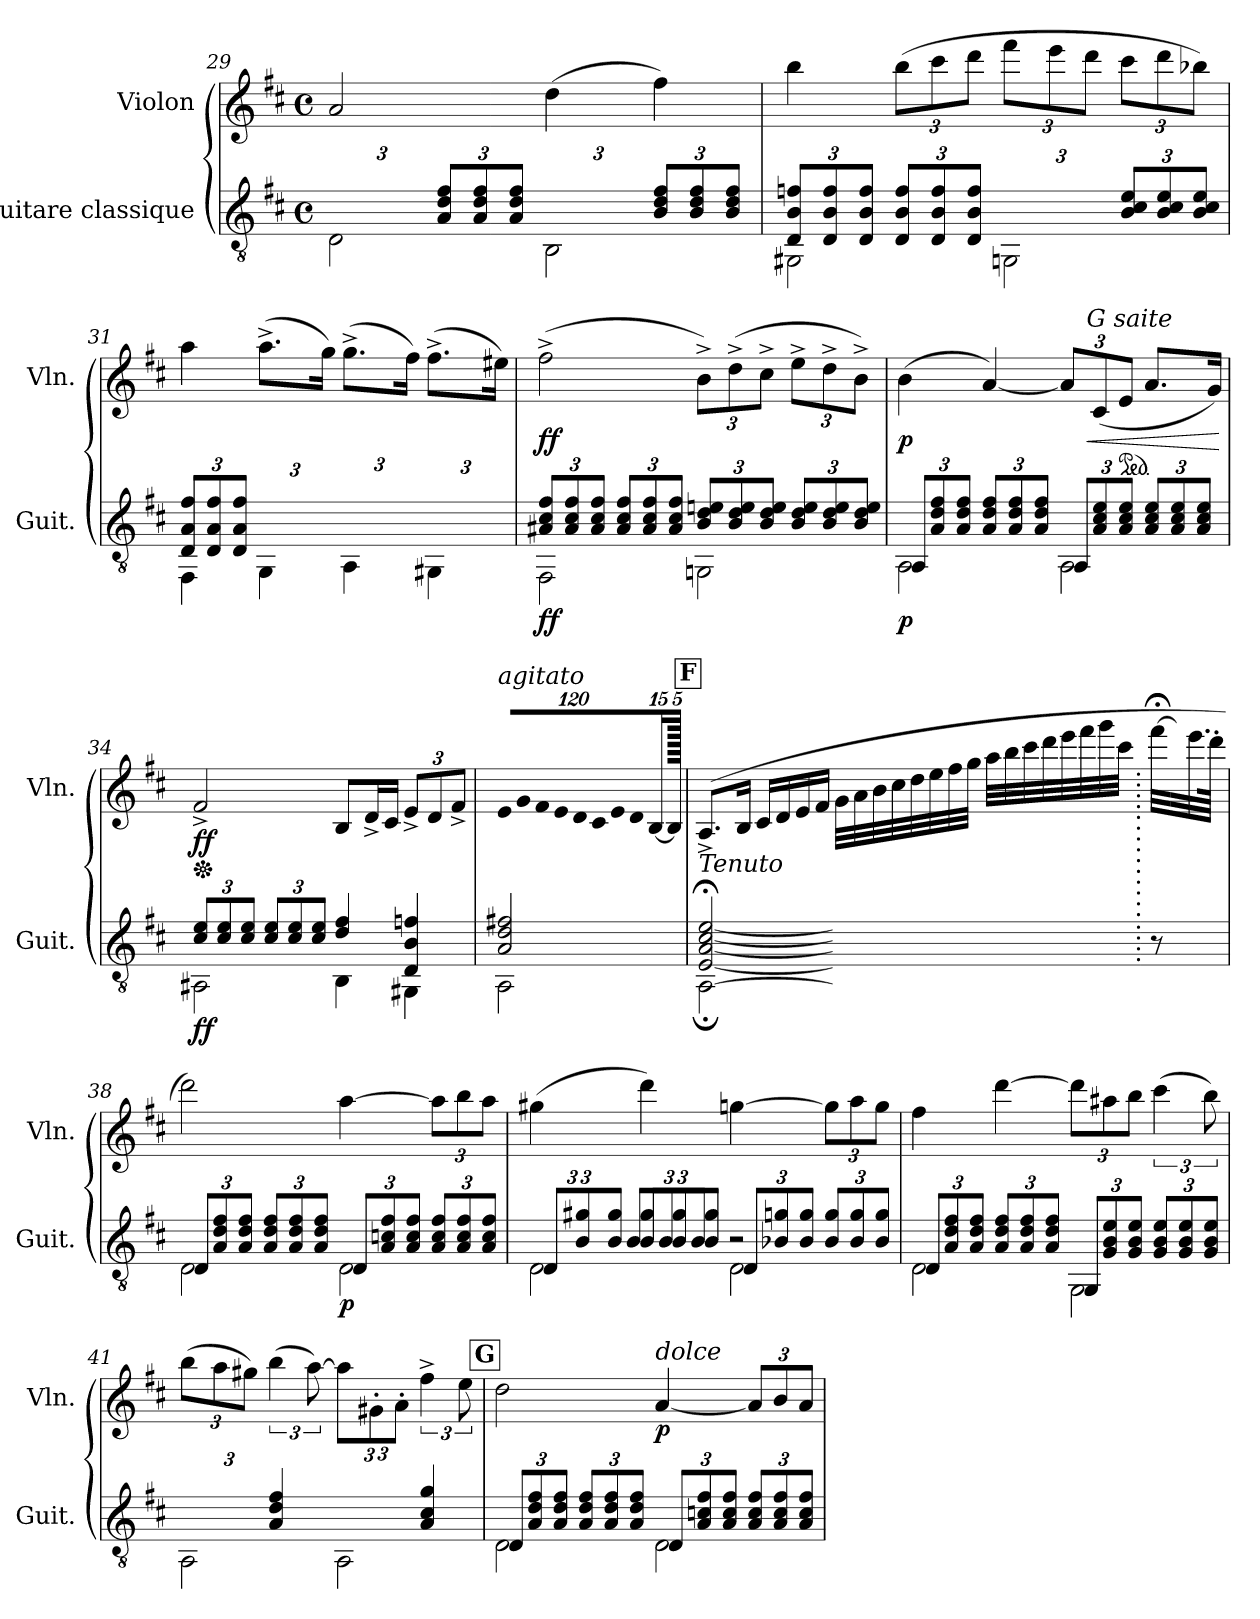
**kern	**dynam	**kern	**dynam
*part2	*part2	*part1	*part1
*staff2	*staff2	*staff1	*staff1
*I"Guitare classique	*	*I"Violon	*
*I'Guit.	*	*I'Vln.	*
*clefGv2	*	*clefG2	*
*k[f#c#]	*	*k[f#c#]	*
*M4/4	*	*M4/4	*
*met(c)	*	*met(c)	*
=29	=29	=29	=29
*^	*	*	*
*	*Xbrackettup	*	*	*
2Di\	12D/Lyy	.	2a/	.
.	12A/ 12d/ 12f#/	.	.	.
.	12A/ 12d/ 12f#/J	.	.	.
.	12A/ 12d/ 12f#/L	.	.	.
.	12A/ 12d/ 12f#/	.	.	.
.	12A/ 12d/ 12f#/J	.	.	.
2BB\	12BB/Lyy	.	(4dd\	.
.	12B/ 12d/ 12f#/	.	.	.
.	12B/ 12d/ 12f#/J	.	.	.
.	12B/ 12d/ 12f#/L	.	4ff#\)	.
.	12B/ 12d/ 12f#/	.	.	.
.	12B/ 12d/ 12f#/J	.	.	.
!!LO:LB:g=z
=30	=30	=30	=30	=30
2GG#X\	12D/ 12B/ 12fn/L	.	4bb\	.
.	12D/ 12B/ 12f/	.	.	.
.	12D/ 12B/ 12f/J	.	.	.
*	*	*	*Xbrackettup	*
.	12D/ 12B/ 12f/L	.	(12bb\L	.
.	12D/ 12B/ 12f/	.	12ccc#\	.
.	12D/ 12B/ 12f/J	.	12ddd\J	.
2GGn\	12GG/Lyy	.	12fff#\L	.
.	12B-X/ 12c#/ 12e/	.	12eee\	.
.	12B-/ 12c#/ 12e/J	.	12ddd\J	.
.	12B-/ 12c#/ 12e/L	.	12ccc#\L	.
.	12B-/ 12c#/ 12e/	.	12ddd\	.
.	12B-/ 12c#/ 12e/J	.	12bb-X\J)	.
=31	=31	=31	=31	=31
4FF#\	12D/ 12A/ 12f#/L	.	4aa\	.
.	12D/ 12A/ 12f#/	.	.	.
.	12D/ 12A/ 12f#/J	.	.	.
4GG\	12GG/Lyy	.	(8.aa^\L	.
.	12D/ 12B/ 12d/	.	.	.
.	12D/ 12B/ 12d/J	.	.	.
.	.	.	16gg\Jk)	.
4AA\	12AA/Lyy	.	(8.gg^\L	.
.	12A/ 12d/ 12f#/	.	.	.
.	12A/ 12d/ 12f#/J	.	.	.
.	.	.	16ff#\Jk)	.
4GG#X\	12GG#/Lyy	.	(8.ff#^\L	.
.	12B/ 12e#X/	.	.	.
.	12B/ 12e#/J	.	.	.
.	.	.	16ee#X\Jk)	.
!!LO:LB:g=z
=32	=32	=32	=32	=32
!	!	!LO:DY:b	!	!LO:DY:b
2FF#\	12A#X/ 12c#/ 12f#/L	ff	(2ff#^\	ff
.	12A#/ 12c#/ 12f#/	.	.	.
.	12A#/ 12c#/ 12f#/J	.	.	.
.	12A#/ 12c#/ 12f#/L	.	.	.
.	12A#/ 12c#/ 12f#/	.	.	.
.	12A#/ 12c#/ 12f#/J	.	.	.
2GGn\	12B/ 12d/ 12en/L	.	12b^\L)	.
.	12B/ 12d/ 12e/	.	(12dd^\	.
.	12B/ 12d/ 12e/J	.	12cc#^\J	.
.	12B/ 12d/ 12e/L	.	12ee^\L	.
.	12B/ 12d/ 12e/	.	12dd^\	.
.	12B/ 12d/ 12e/J	.	12b^\J)	.
=33	=33	=33	=33	=33
!	!	!LO:DY:b	!	!LO:DY:b
2AA\	12AA/L	p	(4b\	p
.	12A/ 12d/ 12f#/	.	.	.
.	12A/ 12d/ 12f#/J	.	.	.
.	12A/ 12d/ 12f#/L	.	[4a/)	.
.	12A/ 12d/ 12f#/	.	.	.
.	12A/ 12d/ 12f#/J	.	.	.
2AA\	12AA/L	.	12a/L]	.
!	!	!	!LO:TX:a:i:t=G saite	!
!	!	!	!	!LO:HP:b
.	12A/ 12c#/ 12e/	.	(12c#/	<
*	*	*	*ped	*
.	12A/ 12c#/ 12e/J	.	12e/J	.
.	12A/ 12c#/ 12e/L	.	8.a/L	.
.	12A/ 12c#/ 12e/	.	.	.
.	12A/ 12c#/ 12e/J	.	.	.
.	.	.	16g/Jk)	.
*v	*v	*	*	*
.	.	.	[
!!LO:LB:g=z
=34	=34	=34	=34
*^	*	*	*
*	*	*	*Xped	*
!	!	!LO:DY:b	!	!LO:DY:b
2AA#X\	12c#/ 12e/L	ff	2f#^/	ff
.	12c#/ 12e/	.	.	.
.	12c#/ 12e/J	.	.	.
.	12c#/ 12e/L	.	.	.
.	12c#/ 12e/	.	.	.
.	12c#/ 12e/J	.	.	.
4BB\	4d/ 4f#/	.	8B/L	.
.	.	.	16d^/L	.
.	.	.	16c#/JJ	.
4GG#X\	4D/ 4B/ 4fn/	.	12e^/L	.
.	.	.	12d/	.
.	.	.	12f#^/J	.
=35	=35	=35	=35	=35
!	!	!	!LO:TX:a:i:t=agitato	!
!	!	!	!LO:N:vis=16	!
2A/ 2d/ 2f#X/	2AA\	.	1920%107e/LL	.
!	!	!	!LO:N:vis=16	!
.	.	.	1920%107g/	.
!	!	!	!LO:N:vis=16	!
.	.	.	1920%107f#/	.
!	!	!	!LO:N:vis=16	!
.	.	.	1920%107e/	.
!	!	!	!LO:N:vis=16	!
.	.	.	1920%107d/	.
!	!	!	!LO:N:vis=16	!
.	.	.	1920%107c#/	.
!	!	!	!LO:N:vis=16	!
.	.	.	1920%107e/	.
!	!	!	!LO:N:vis=16	!
.	.	.	1920%107d/	.
.	.	.	[240%13B/JJ	.
640ryy	640ryy	.	640B/JJ]	.
!!LO:LB:g=z
!!LO:REH:place=s1:a:B:fs=14:t=F
=36	=36	=36	=36	=36
!LO:TX:a:i:t=Tenuto	!	!	!	!
[2AA;\	[2E/;< [2A/;< [2c#/;< [2e/;<	.	(8.A^/L	.
.	.	.	16B/Jk	.
.	.	.	16c#/LL	.
.	.	.	16d/	.
.	.	.	16e/	.
.	.	.	16f#/JJ	.
2AA\yy]	2E/yy] 2A/yy] 2c#/yy] 2e/yy]	.	32g\LLL	.
.	.	.	32a\	.
.	.	.	32b\	.
.	.	.	32cc#\	.
.	.	.	32dd\	.
.	.	.	32ee\	.
.	.	.	32ff#\	.
.	.	.	32gg\JJJ	.
.	.	.	32aa\LLL	.
.	.	.	32bb\	.
.	.	.	32ccc#\	.
.	.	.	32ddd\	.
.	.	.	32eee\	.
.	.	.	32fff#\	.
.	.	.	32ggg\	.
.	.	.	32ccc#\JJJ	.
*v	*v	*	*	*
=37.	=37.	=37.	=37.
*	*	*MM12	*
8r	.	[32fff#;<\LLL	.
*	*	*MM60	*
.	.	32fff#\yy]	.
.	.	32.eee\	.
.	.	64ddd'\JJJk	.
!!LO:PB:g=z
=38	=38	=38	=38
*	*	*MM58	*
*^	*	*	*
2D\	12D/L	.	2ddd\)	.
.	12A/ 12d/ 12f#/	.	.	.
.	12A/ 12d/ 12f#/J	.	.	.
.	12A/ 12d/ 12f#/L	.	.	.
.	12A/ 12d/ 12f#/	.	.	.
.	12A/ 12d/ 12f#/J	.	.	.
!	!	!LO:DY:b	!	!LO:DY:b
2D\	12D/L	p	[4aa\	other-dynamics
.	12A/ 12cn/ 12f#/	.	.	.
.	12A/ 12c/ 12f#/J	.	.	.
.	12A/ 12c/ 12f#/L	.	12aa\L]	.
.	12A/ 12c/ 12f#/	.	12bb\	.
.	12A/ 12c/ 12f#/J	.	12aa\J	.
=39	=39	=39	=39	=39
*	*^	*	*	*
2D\	12D/L	12D/Lyy	.	(4gg#X\	.
.	12B/ 12g#X/	12B/	.	.	.
.	12B/ 12g#/J	12B/J	.	.	.
.	12B/ 12g#/L	12B/L	.	4ddd\)	.
.	12B/ 12g#/	12B/	.	.	.
.	12B/ 12g#/J	12B/J	.	.	.
2D\	12D/L	2r	.	[4ggn\	.
.	12B-X/ 12gn/	.	.	.	.
.	12B-/ 12g/J	.	.	.	.
.	12B-/ 12g/L	.	.	12gg\L]	.
.	12B-/ 12g/	.	.	12aa\	.
.	12B-/ 12g/J	.	.	12gg\J	.
*	*v	*v	*	*	*
!!LO:LB:g=z
=40	=40	=40	=40	=40
2D\	12D/L	.	4ff#\	.
.	12A/ 12d/ 12f#/	.	.	.
.	12A/ 12d/ 12f#/J	.	.	.
.	12A/ 12d/ 12f#/L	.	[4ddd\	.
.	12A/ 12d/ 12f#/	.	.	.
.	12A/ 12d/ 12f#/J	.	.	.
2GG\	12GG/L	.	12ddd\L]	.
.	12G/ 12B/ 12e/	.	12aa#X\	.
.	12G/ 12B/ 12e/J	.	12bb\J	.
*	*	*	*brackettup	*
.	12G/ 12B/ 12e/L	.	(6ccc#\	.
.	12G/ 12B/ 12e/	.	.	.
.	12G/ 12B/ 12e/J	.	12bb\)	.
=41	=41	=41	=41	=41
*	*	*	*Xbrackettup	*
2AA\	12AA/Lyy	.	(12bb\L	.
.	12A/ 12d/ 12f#/	.	12aa\	.
.	12A/ 12d/ 12f#/J	.	12gg#X\J)	.
*	*	*	*brackettup	*
.	4A/ 4d/ 4f#/	.	(6bb\	.
.	.	.	[12aa\)	.
*	*	*	*Xbrackettup	*
2AA\	12AA/Lyy	.	12aa\L]	.
.	12A/ 12c#/ 12g/	.	12g#X'\	.
.	12A/ 12c#/ 12g/J	.	12a'\J	.
*	*	*	*brackettup	*
.	4A/ 4c#/ 4g/	.	6ff#^\	.
.	.	.	12ee\	.
!!LO:REH:place=s1:a:B:fs=14:t=G
=42	=42	=42	=42	=42
2D\	12D/L	.	2dd\	.
.	12A/ 12d/ 12f#/	.	.	.
.	12A/ 12d/ 12f#/J	.	.	.
.	12A/ 12d/ 12f#/L	.	.	.
.	12A/ 12d/ 12f#/	.	.	.
.	12A/ 12d/ 12f#/J	.	.	.
!	!	!	!LO:TX:a:i:t=dolce	!
!	!	!	!	!LO:DY:b
2D\	12D/L	.	[4a/	p
.	12A/ 12cn/ 12f#/	.	.	.
.	12A/ 12c/ 12f#/J	.	.	.
*	*	*	*Xbrackettup	*
.	12A/ 12c/ 12f#/L	.	12a/L]	.
.	12A/ 12c/ 12f#/	.	12b/	.
.	12A/ 12c/ 12f#/J	.	12a/J	.
*v	*v	*	*	*
=	=	=	=
*-	*-	*-	*-
